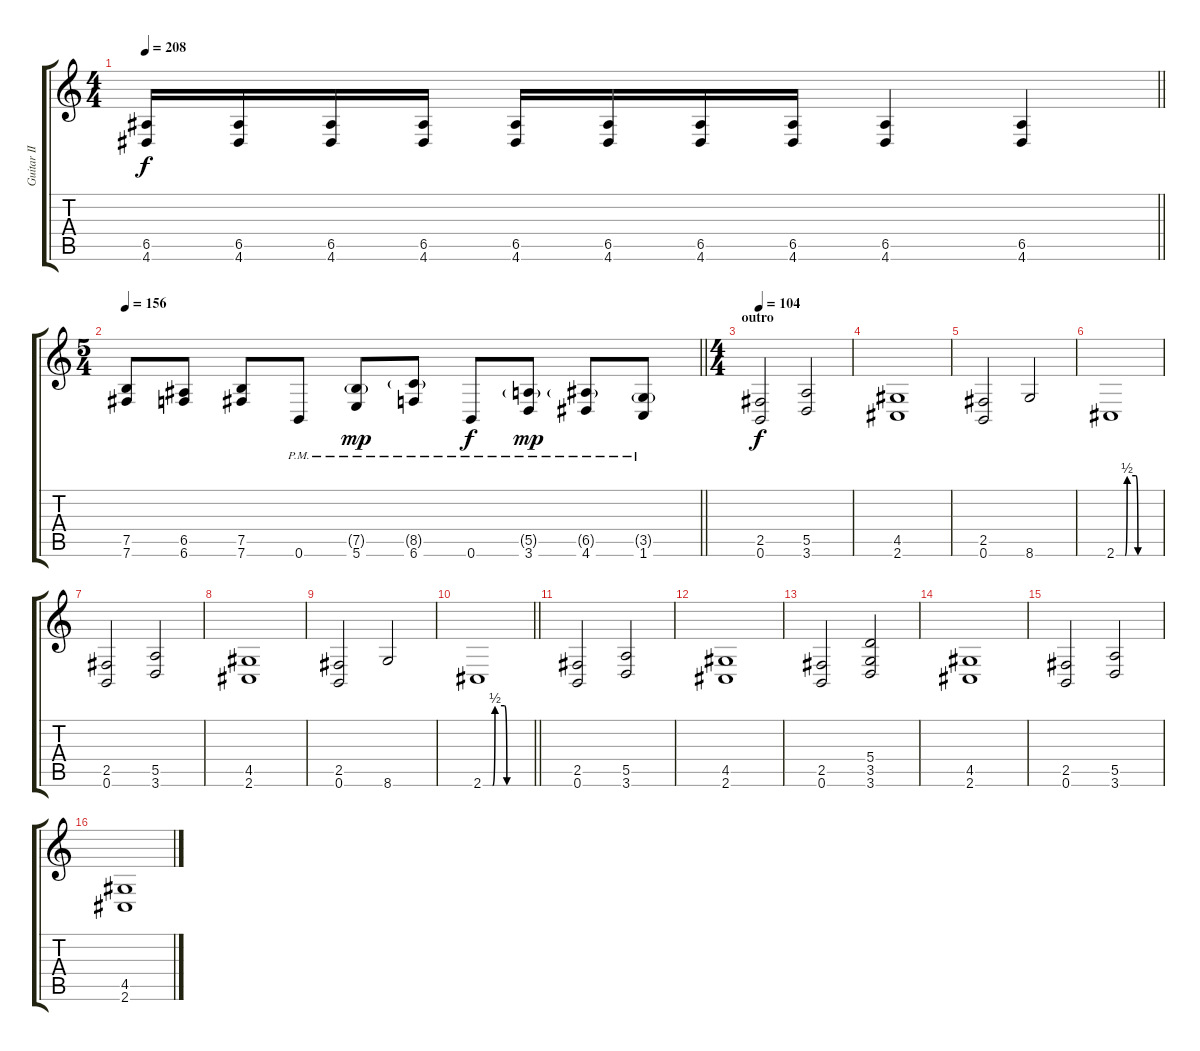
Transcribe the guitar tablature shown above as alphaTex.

\track ("Guitar II" "Guitar II") {instrument distortionguitar}
\staff {score tabs}
\tuning (B3 Gb3 D3 A2 E2 B1) {hide}
\ts (4 4)
\tempo 208
\clef g2
\barLineRight lightlight
\ks c
(6.5 4.6).16{dy f} (6.5 4.6).16 (6.5 4.6).16 (6.5 4.6).16 (6.5 4.6).16 (6.5 4.6).16 (6.5 4.6).16 (6.5 4.6).16 (6.5 4.6).4 (6.5 4.6).4 |
\ts (5 4)
\section ("" "")
\tempo 156
\barLineRight lightlight
(7.5 7.6).8 (6.5 6.6).8 (7.5 7.6).8 0.6{pm}.8 (7.5{g pm} 5.6{pm}).8{dy mp} (8.5{g pm} 6.6{pm}).8 0.6{pm}.8{dy f} (5.5{g pm} 3.6{pm}).8{dy mp} (6.5{g pm} 4.6{pm}).8 (3.5{g pm} 1.6{pm}).8 |
\ts (4 4)
\section ("" "outro")
\tempo 104
(2.5 0.6).2{dy f} (5.5 3.6).2 |
(4.5 2.6).1 |
(2.5 0.6).2 8.6.2 |
2.6{be (custom 0 0 12 0 15 2 27 2 30 0 60 0)}.1 |
(2.5 0.6).2 (5.5 3.6).2 |
(4.5 2.6).1 |
(2.5 0.6).2 8.6.2 |
\barLineRight lightlight
2.6{be (custom 0 0 12 0 15 2 27 2 30 0 60 0)}.1 |
\section ("" "")
(2.5 0.6).2 (5.5 3.6).2 |
(4.5 2.6).1 |
(2.5 0.6).2 (5.4 3.5 3.6).2 |
(4.5 2.6).1 |
(2.5 0.6).2 (5.5 3.6).2 |
(4.5 2.6).1
